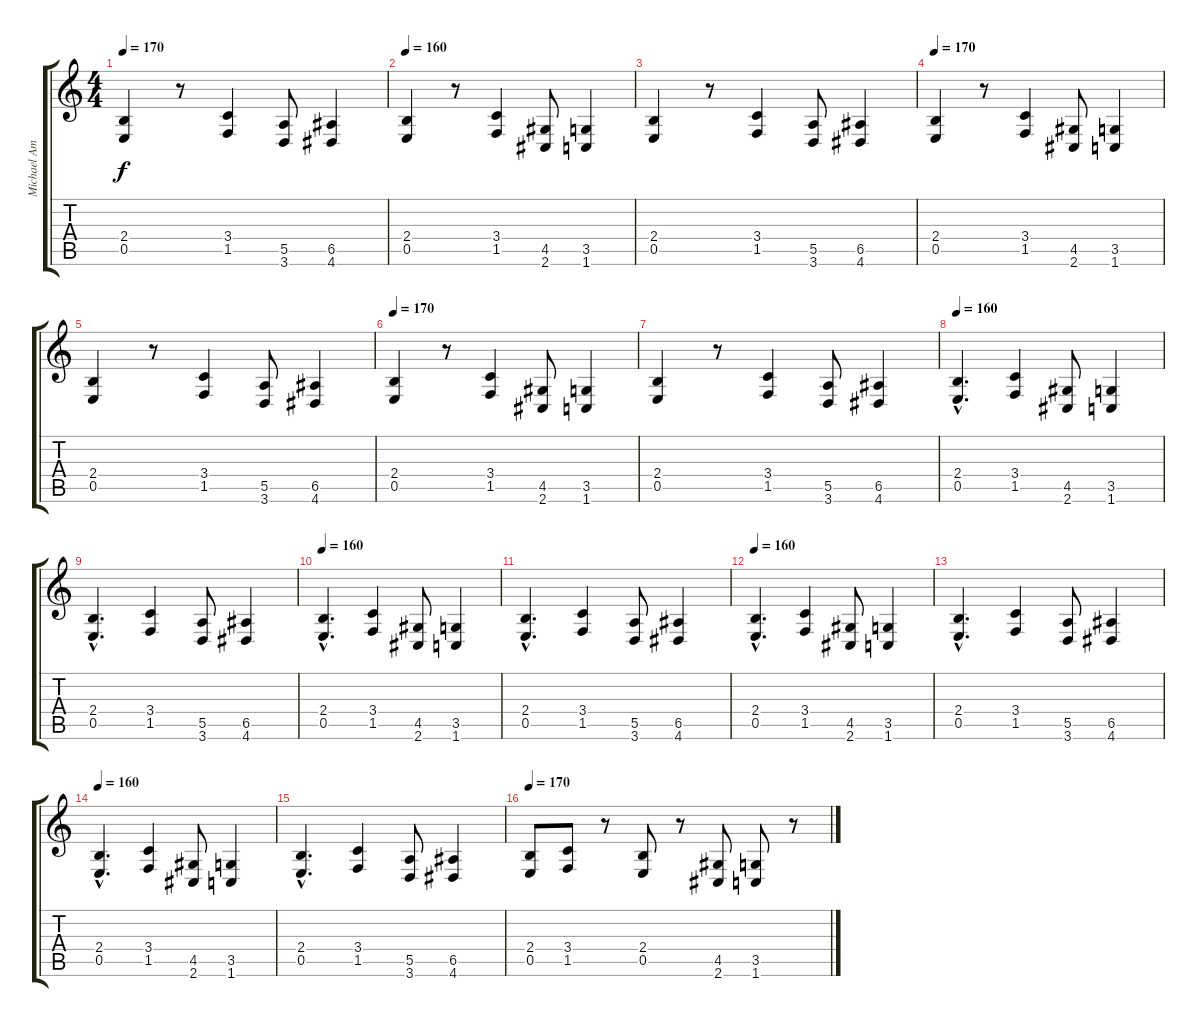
\track ("Michael Amott" "Michael Am") {instrument distortionguitar}
\staff {score tabs}
\tuning (B3 Gb3 D3 A2 E2 B1) {hide}
\ts (4 4)
\tempo 170
\clef g2
\ks c
(2.4 0.5).4{dy f} r.8 (3.4 1.5).4 (5.5 3.6).8 (6.5 4.6).4 |
\tempo 160
(2.4 0.5).4 r.8 (3.4 1.5).4 (4.5 2.6).8 (3.5 1.6).4 |
(2.4 0.5).4 r.8 (3.4 1.5).4 (5.5 3.6).8 (6.5 4.6).4 |
\tempo 160
\tempo 170
(2.4 0.5).4 r.8 (3.4 1.5).4 (4.5 2.6).8 (3.5 1.6).4 |
(2.4 0.5).4 r.8 (3.4 1.5).4 (5.5 3.6).8 (6.5 4.6).4 |
\tempo 160
\tempo 170
(2.4 0.5).4 r.8 (3.4 1.5).4 (4.5 2.6).8 (3.5 1.6).4 |
(2.4 0.5).4 r.8 (3.4 1.5).4 (5.5 3.6).8 (6.5 4.6).4 |
\tempo 160
(2.4{hac} 0.5{hac}).4{d} (3.4 1.5).4 (4.5 2.6).8 (3.5 1.6).4 |
(2.4{hac} 0.5{hac}).4{d} (3.4 1.5).4 (5.5 3.6).8 (6.5 4.6).4 |
\tempo 160
(2.4{hac} 0.5{hac}).4{d} (3.4 1.5).4 (4.5 2.6).8 (3.5 1.6).4 |
(2.4{hac} 0.5{hac}).4{d} (3.4 1.5).4 (5.5 3.6).8 (6.5 4.6).4 |
\tempo 160
(2.4{hac} 0.5{hac}).4{d} (3.4 1.5).4 (4.5 2.6).8 (3.5 1.6).4 |
(2.4{hac} 0.5{hac}).4{d} (3.4 1.5).4 (5.5 3.6).8 (6.5 4.6).4 |
\tempo 160
(2.4{hac} 0.5{hac}).4{d} (3.4 1.5).4 (4.5 2.6).8 (3.5 1.6).4 |
(2.4{hac} 0.5{hac}).4{d} (3.4 1.5).4 (5.5 3.6).8 (6.5 4.6).4 |
\tempo 170
(2.4 0.5).8 (3.4 1.5).8 r.8 (2.4 0.5).8 r.8 (4.5 2.6).8 (3.5 1.6).8 r.8
